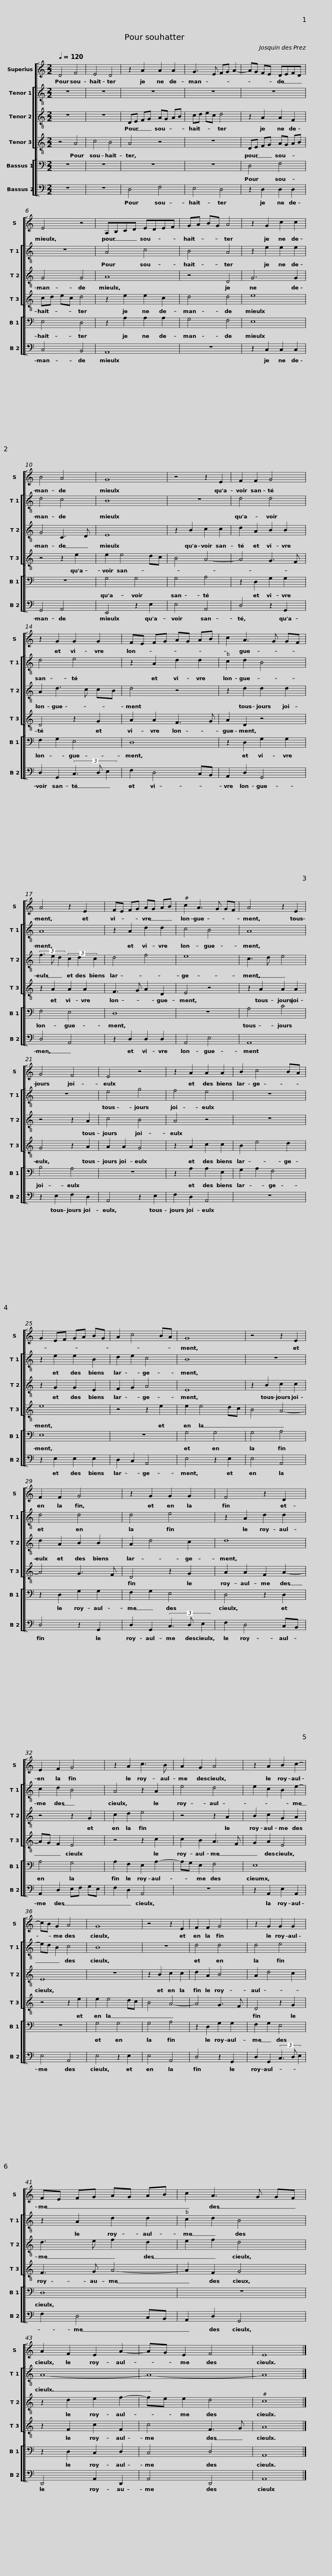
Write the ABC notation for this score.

X:1
%%score [ 1 [ 2 3 4 ] [ 5 6 ] ]
L:1/8
Q:1/4=120
M:2/2
I:linebreak $
K:C
V:1 treble
V:2 treble-8
V:3 treble-8
V:4 treble-8
V:5 bass
V:6 bass
V:1
 D4 F4 | E4 D4 | z2 A2 A2 A2 | G3 E FG A2- | AG FE DEFD |$ %5
 E4 z4 | A,B,CD EDEF | GA BG A4 | z2 G2 c2 c2 | B4 A4 | %10
 G8 |$ z4 z2 E2 | F2 F2 G4 | z2 G2 G2 G2 | FE FG AG AB |$ %15
 c2 A3 G GF |$ A4 z2 E2 | FE FG AG AB | c2 A3 G GF | A4 z2 E2 | %20
 G4 F4 |$ E4 z4 | z2 A2 A2 A2 | B2 c4 BA | G2 EF GA BG | %25
 A2 c4 BA | G8 |$ z4 z2 E2 | F2 F2 G4 | z2 G2 G2 G2 | %30
 F4 z2 D2 |$ E2 F2 G4 | z2 A2 c3 B |$ A2 G2 A4 | z2 A2 B2 c2- | %35
 cB G2 A4 | G8 | z4 z2 E2 | F2 F2 G4 |$ z2 G2 G2 G2 | %40
 FE FG AG AB | c2 A3 G GF | A2 F2 E2 A2- | AG E2 F4 |$ E8 |] %45
V:2
 z8 | z8 | z8 | z8 | z8 |$ %5
 z8 | A4 c4 | B4 A4 | z2 e2 e2 e2 | d4 c4 | %10
 B8 |$ z8 | d4 d4 | d4 e4 | z2 A2 d2 d2 |$ %15
 c2 d2 B4 |$ A8 | z2 A2 d2 d2 | c4 B4 | A8 | %20
 z8 |$ e4 g4 | f4 e4 | z8 | z2 e2 e2 B2 | %25
 d2 e2 c4 | B8 |$ z8 | d4 d4 | d4 e4 | %30
 z2 A2 d2 d2 |$ c2 d2 B4 | A4 z2 A2 |$ e4 d4 | e2 c2 B2 e2- | %35
 ed B2 c4 | B8 | z8 | d4 d4 |$ d4 e4 | %40
 z2 A2 d2 d2 | c2 d2 B4 | A8- | A8- |$ A8 |] %45
V:3
 z8 | z8 | DE FG AG AB | cd ec d4 | z2 A2 A2 F2 |$ %5
 G4 G4 | A8 | z4 D4 | G6 G2 | G4 C3 D | %10
 E8 |$ z2 B2 c2 c2 | d2 A2 B2 B2 | A2 d3 c cB | d4 z4 |$ %15
 z2 d2 d2 d2 |$ (3f3 e d2 (3c2 d2 c2 | d4 f4 | e8 | c3 d e4 | %20
 z4 z2 A2 |$ c4 B4 | A4 z4 | z8 | z2 G2 G2 E2 | %25
 F2 G2 A4 | E8 |$ z2 B2 c2 c2 | d2 A2 B2 B2 | A2 d4 c2 | %30
 d8 |$ z4 z2 G2 | c2 d2 e4 |$ z4 z2 A2 | B2 c2 G2 A2 | %35
 E8 | z8 | z2 B2 c2 c2 | d2 A2 B4 |$ A2 d4 c2 | %40
 d3 e f2 d2 | e2 f2 d4 | z2 d2 e2 f2- | fe e2 d4 |$ c8 |] %45
V:4
 z4 A4 | c4 B4 | A4 z4 | z8 | DE FG AG AB |$ %5
 cd ec d4 | z2 e2 e2 c2 | d4 d4 | e8 | z4 z2 e2 | %10
 e2 e4 dc |$ B4 A4- | A4 G3 F | D4 z2 G2 | A2 A2 F3 G |$ %15
 A2 D2 z4 |$ z2 A2 A2 A2 | F3 G A2 D2 | E4 z4 | z2 A2 A2 A2 | %20
 G4 z2 A2 |$ A2 A2 G4 | z2 A2 c2 c2 | B2 e4 d2 | e8 | %25
 z4 z2 e2 | e2 e4 dc |$ B4 A4- | A4 G3 F | D4 z2 G2 | %30
 A2 A2 F2 A2- |$ AG F2 E4 | z4 z2 c2 |$ c2 B2 A3 F | G2 A2 E4 | %35
 z4 z2 e2 | e2 e4 dc | B4 A4- | A4 G3 F |$ D4 z2 G2 | %40
 F3 G A4- | A2 F2 G4 | z2 F2 c2 F2 | c4 F3 G |$ A8 |] %45
V:5
 z8 | z8 | z8 | z8 | D,4 F,4 |$ %5
 E,4 D,4 | z2 A,2 A,2 A,2 | G,4 F,4 | E,8 | z8 | %10
 G,4 G,4 |$ G,4 A,4 | z2 D,2 G,2 G,2 | F,2 G,2 E,4 | D,8 |$ %15
 z2 D,2 G,2 G,2 |$ F,4 E,4 | D,8 | z8 | A,4 C4 | %20
 B,4 A,4 |$ z8 | z2 A,2 A,2 E,2 | G,2 A,2 F,4 | E,8 | %25
 z8 | G,4 G,4 |$ G,4 A,4 | z2 D,2 G,2 G,2 | F,2 G,2 E,4 | %30
 D,4 z2 D,2 |$ A,4 G,4 | A,2 F,2 E,2 A,2- |$ A,G, E,2 F,4 | E,8 | %35
 z8 | G,4 G,4 | G,4 A,4 | z2 D,2 G,2 G,2 |$ F,2 G,2 E,4 | %40
 D,8 | z8 | z2 D,2 C,2 D,2 | C,4 D,4 |$ A,,8 |] %45
V:6
 z8 | z8 | D,4 F,4 | E,4 D,4 | z2 D,2 D,2 D,2 |$ %5
 C,4 B,,4 | A,,8 | z8 | z2 C,2 C,2 C,2 | G,,4 A,,4 | %10
 E,,4 z2 E,2 |$ E,4 A,,4 | D,4 z2 G,,2 | D,2 G,,2 (3C,3 D, E,2 | F,2 D,4 C,B,, |$ %15
 A,,2 D,2 G,,4 |$ D,4 A,,4 | z2 D,2 D,2 D,2 | A,,4 E,4 | A,,8 | %20
 z2 E,2 F,2 D,2 |$ A,,4 z2 E,2 | F,2 D,2 A,,4 | z8 | z2 E,2 E,2 E,2 | %25
 D,2 C,2 A,,4 | E,4 z2 E,2 |$ E,4 A,,4 | D,4 z2 G,,2 | D,2 G,,2 (3C,3 D, E,2 | %30
 F,2 D,4 C,B,, |$ A,,2 D,2 E,F, G,E, | F,2 D,2 A,,4 |$ z8 | z2 A,,2 E,2 A,,2 | %35
 E,4 A,,4 | E,4 z2 E,2 | E,4 A,,4 | D,4 z2 G,,2 |$ D,2 G,,2 (3C,3 D, E,2 | %40
 F,2 D,4 C,B,, | A,,2 D,2 G,,4 | D,,4 A,,2 D,,2 | A,,4 D,,4 |$ A,,8 |] %45
